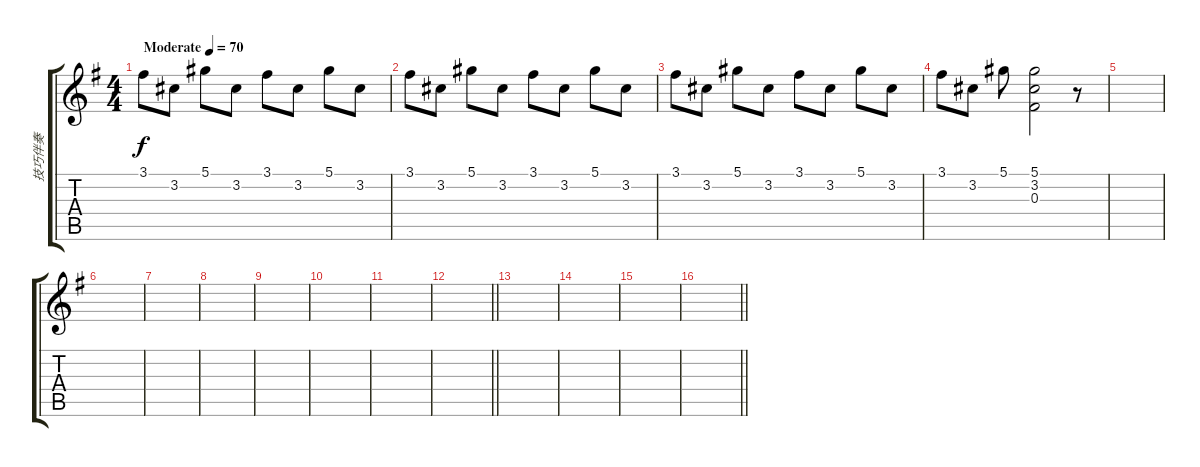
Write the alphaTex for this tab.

\track ("技巧伴奏" "技巧伴奏") {instrument acousticguitarsteel}
\staff {score tabs}
\tuning (Eb4 Bb3 Gb3 Db3 Ab2 Eb2) {hide}
\ts (4 4)
\tempo (70 "Moderate")
\clef g2
\ks g
3.1.8{dy f instrument acousticguitarsteel} 3.2.8 5.1.8 3.2.8 3.1.8 3.2.8 5.1.8 3.2.8 |
3.1.8 3.2.8 5.1.8 3.2.8 3.1.8 3.2.8 5.1.8 3.2.8 |
3.1.8 3.2.8 5.1.8 3.2.8 3.1.8 3.2.8 5.1.8 3.2.8 |
3.1.8 3.2.8 5.1.8 (5.1 3.2 0.3).2 r.8 |
|
|
|
|
|
|
|
\barLineRight lightlight
|
|
|
|
\barLineRight lightlight
